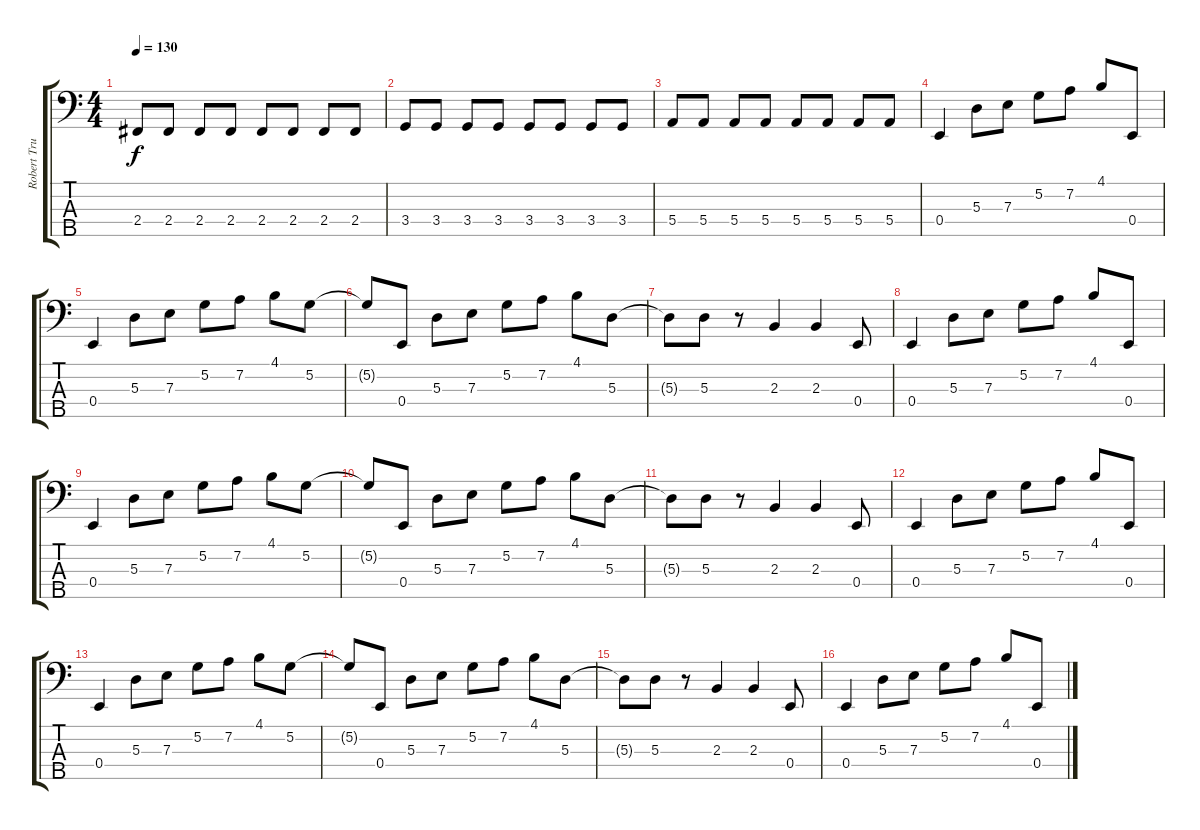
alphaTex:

\track ("Robert Trujillo" "Robert Tru") {instrument electricbassfinger}
\staff {score tabs}
\tuning (G2 D2 A1 E1 B0) {hide}
\ts (4 4)
\tempo 130
\clef f4
\ks c
2.4.8{dy f} 2.4.8 2.4.8 2.4.8 2.4.8 2.4.8 2.4.8 2.4.8 |
3.4.8 3.4.8 3.4.8 3.4.8 3.4.8 3.4.8 3.4.8 3.4.8 |
5.4.8 5.4.8 5.4.8 5.4.8 5.4.8 5.4.8 5.4.8 5.4.8 |
0.4.4 5.3.8 7.3.8 5.2.8 7.2.8 4.1.8 0.4.8 |
0.4.4 5.3.8 7.3.8 5.2.8 7.2.8 4.1.8 5.2.8 |
5.2{t}.8 0.4.8 5.3.8 7.3.8 5.2.8 7.2.8 4.1.8 5.3.8 |
5.3{t}.8 5.3.8 r.8 2.3.4 2.3.4 0.4.8 |
0.4.4 5.3.8 7.3.8 5.2.8 7.2.8 4.1.8 0.4.8 |
0.4.4 5.3.8 7.3.8 5.2.8 7.2.8 4.1.8 5.2.8 |
5.2{t}.8 0.4.8 5.3.8 7.3.8 5.2.8 7.2.8 4.1.8 5.3.8 |
5.3{t}.8 5.3.8 r.8 2.3.4 2.3.4 0.4.8 |
0.4.4 5.3.8 7.3.8 5.2.8 7.2.8 4.1.8 0.4.8 |
0.4.4 5.3.8 7.3.8 5.2.8 7.2.8 4.1.8 5.2.8 |
5.2{t}.8 0.4.8 5.3.8 7.3.8 5.2.8 7.2.8 4.1.8 5.3.8 |
5.3{t}.8 5.3.8 r.8 2.3.4 2.3.4 0.4.8 |
0.4.4 5.3.8 7.3.8 5.2.8 7.2.8 4.1.8 0.4.8
